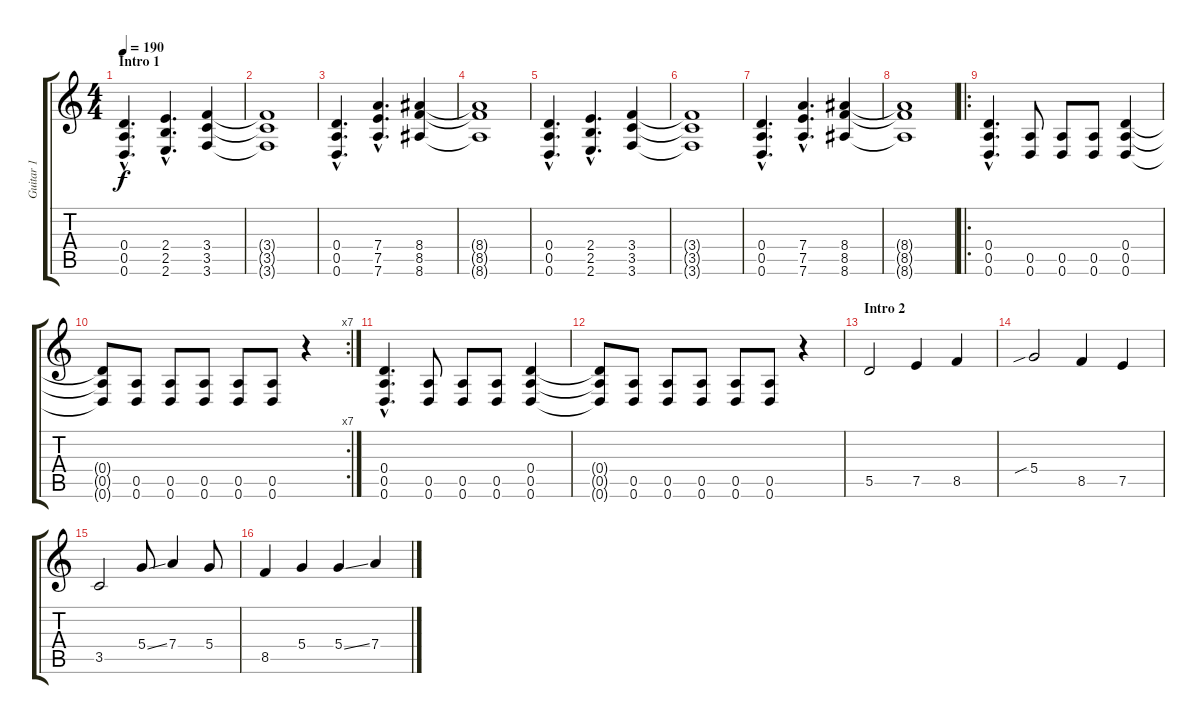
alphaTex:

\track ("Guitar 1" "Guitar 1") {instrument distortionguitar}
\staff {score tabs}
\tuning (E4 B3 G3 D3 A2 D2) {hide}
\ts (4 4)
\section ("" "Intro 1")
\tempo 190
\clef g2
\ks c
(0.4{hac} 0.5{hac} 0.6{hac}).4{d dy f instrument distortionguitar} (2.4{hac} 2.5{hac} 2.6{hac}).4{d} (3.4 3.5 3.6).4 |
(3.4{t} 3.5{t} 3.6{t}).1 |
(0.4{hac} 0.5{hac} 0.6{hac}).4{d} (7.4{hac} 7.5{hac} 7.6{hac}).4{d} (8.4 8.5 8.6).4 |
(8.4{t} 8.5{t} 8.6{t}).1 |
(0.4{hac} 0.5{hac} 0.6{hac}).4{d} (2.4{hac} 2.5{hac} 2.6{hac}).4{d} (3.4 3.5 3.6).4 |
(3.4{t} 3.5{t} 3.6{t}).1 |
(0.4{hac} 0.5{hac} 0.6{hac}).4{d} (7.4{hac} 7.5{hac} 7.6{hac}).4{d} (8.4 8.5 8.6).4 |
(8.4{t} 8.5{t} 8.6{t}).1 |
\ro
(0.4{hac} 0.5{hac} 0.6{hac}).4{d} (0.5 0.6).8 (0.5 0.6).8 (0.5 0.6).8 (0.4 0.5 0.6).4 |
\rc 7
(0.4{t} 0.5{t} 0.6{t}).8 (0.5 0.6).8 (0.5 0.6).8 (0.5 0.6).8 (0.5 0.6).8 (0.5 0.6).8 r.4 |
(0.4{hac} 0.5{hac} 0.6{hac}).4{d} (0.5 0.6).8 (0.5 0.6).8 (0.5 0.6).8 (0.4 0.5 0.6).4 |
(0.4{t} 0.5{t} 0.6{t}).8 (0.5 0.6).8 (0.5 0.6).8 (0.5 0.6).8 (0.5 0.6).8 (0.5 0.6).8 r.4 |
\section ("" "Intro 2")
5.5.2 7.5.4 8.5.4 |
5.4{sib}.2 8.5.4 7.5.4 |
3.5.2 5.4{ss}.8 7.4.4 5.4.8 |
8.5.4 5.4.4 5.4{ss}.4 7.4.4
